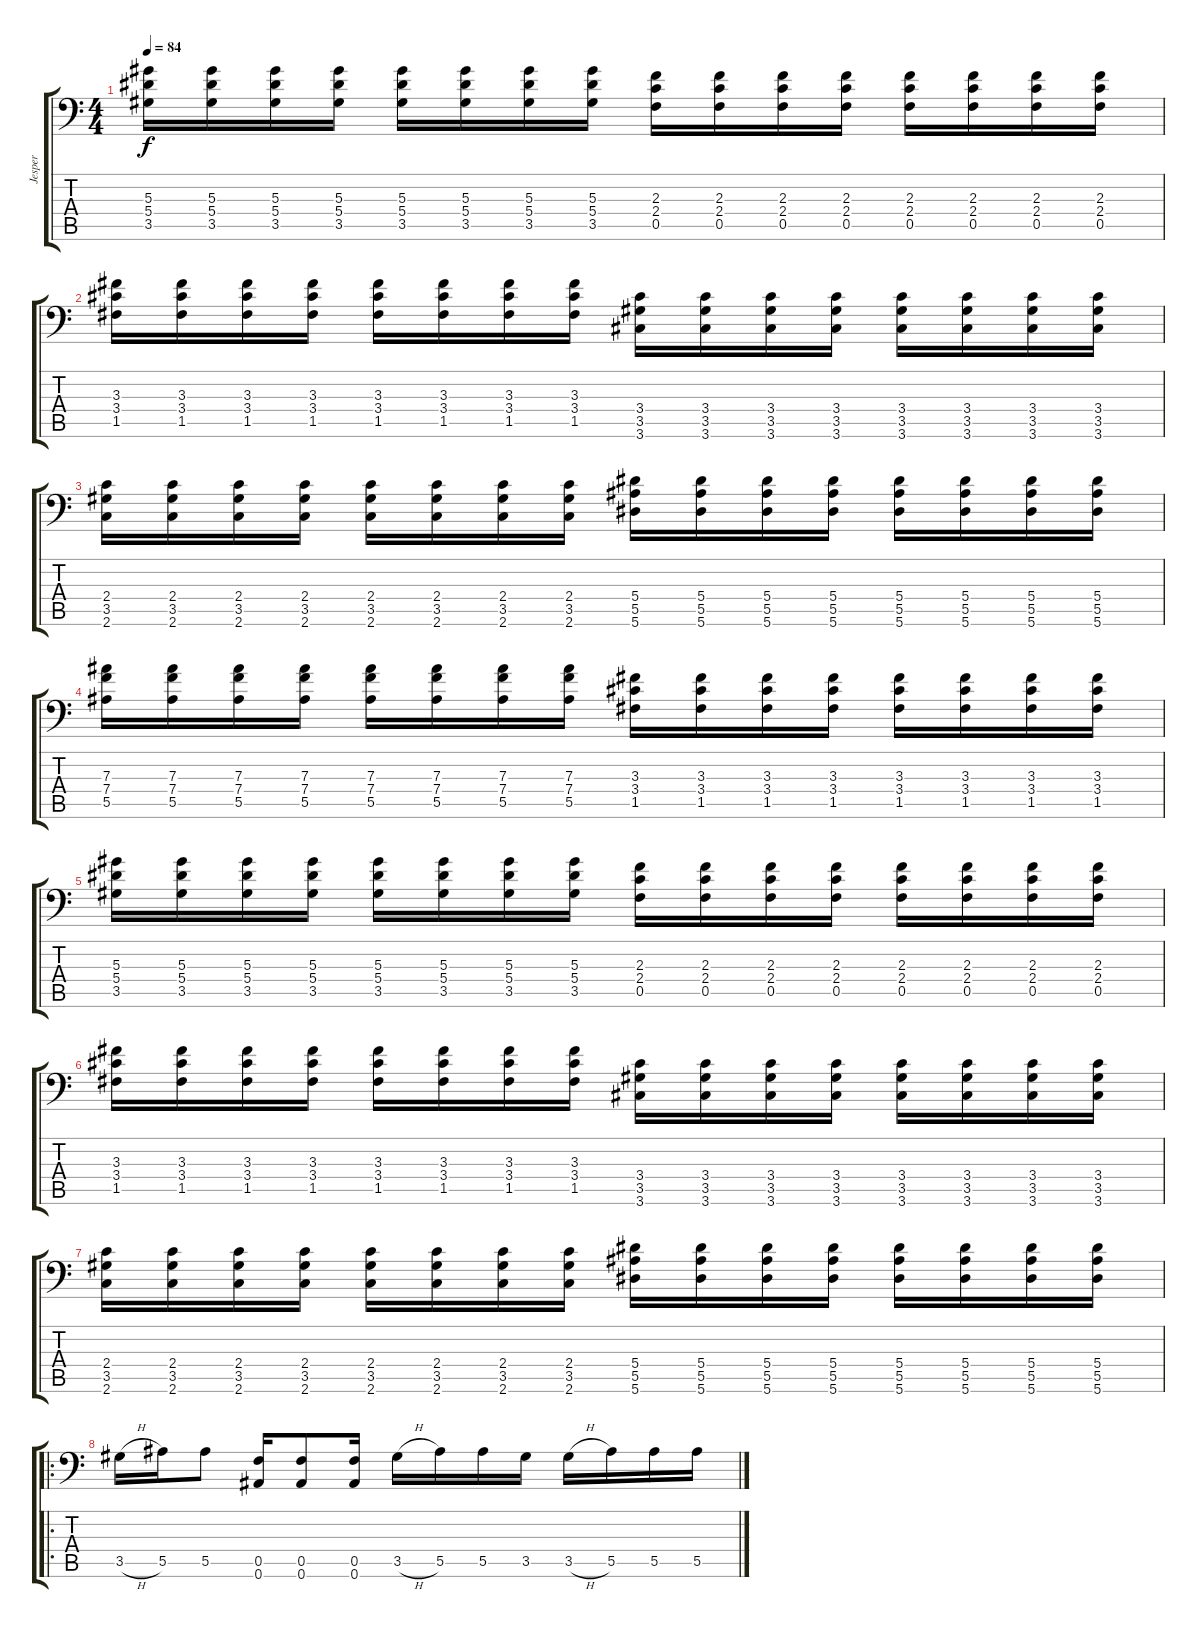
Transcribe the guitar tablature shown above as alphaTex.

\track ("Jesper" "Jesper") {instrument electricguitarclean}
\staff {score tabs}
\tuning (C4 G3 Eb3 Bb2 F2 Bb1) {hide}
\ts (4 4)
\tempo 84
\clef f4
\ks c
(5.3 5.4 3.5).16{dy f} (5.3 5.4 3.5).16 (5.3 5.4 3.5).16 (5.3 5.4 3.5).16 (5.3 5.4 3.5).16 (5.3 5.4 3.5).16 (5.3 5.4 3.5).16 (5.3 5.4 3.5).16 (2.3 2.4 0.5).16 (2.3 2.4 0.5).16 (2.3 2.4 0.5).16 (2.3 2.4 0.5).16 (2.3 2.4 0.5).16 (2.3 2.4 0.5).16 (2.3 2.4 0.5).16 (2.3 2.4 0.5).16 |
(3.3 3.4 1.5).16 (3.3 3.4 1.5).16 (3.3 3.4 1.5).16 (3.3 3.4 1.5).16 (3.3 3.4 1.5).16 (3.3 3.4 1.5).16 (3.3 3.4 1.5).16 (3.3 3.4 1.5).16 (3.4 3.5 3.6).16 (3.4 3.5 3.6).16 (3.4 3.5 3.6).16 (3.4 3.5 3.6).16 (3.4 3.5 3.6).16 (3.4 3.5 3.6).16 (3.4 3.5 3.6).16 (3.4 3.5 3.6).16 |
(2.4 3.5 2.6).16 (2.4 3.5 2.6).16 (2.4 3.5 2.6).16 (2.4 3.5 2.6).16 (2.4 3.5 2.6).16 (2.4 3.5 2.6).16 (2.4 3.5 2.6).16 (2.4 3.5 2.6).16 (5.4 5.5 5.6).16 (5.4 5.5 5.6).16 (5.4 5.5 5.6).16 (5.4 5.5 5.6).16 (5.4 5.5 5.6).16 (5.4 5.5 5.6).16 (5.4 5.5 5.6).16 (5.4 5.5 5.6).16 |
(7.3 7.4 5.5).16{volume 16 instrument distortionguitar} (7.3 7.4 5.5).16 (7.3 7.4 5.5).16 (7.3 7.4 5.5).16 (7.3 7.4 5.5).16 (7.3 7.4 5.5).16 (7.3 7.4 5.5).16 (7.3 7.4 5.5).16 (3.3 3.4 1.5).16 (3.3 3.4 1.5).16 (3.3 3.4 1.5).16 (3.3 3.4 1.5).16 (3.3 3.4 1.5).16 (3.3 3.4 1.5).16 (3.3 3.4 1.5).16 (3.3 3.4 1.5).16 |
(5.3 5.4 3.5).16 (5.3 5.4 3.5).16 (5.3 5.4 3.5).16 (5.3 5.4 3.5).16 (5.3 5.4 3.5).16 (5.3 5.4 3.5).16 (5.3 5.4 3.5).16 (5.3 5.4 3.5).16 (2.3 2.4 0.5).16 (2.3 2.4 0.5).16 (2.3 2.4 0.5).16 (2.3 2.4 0.5).16 (2.3 2.4 0.5).16 (2.3 2.4 0.5).16 (2.3 2.4 0.5).16 (2.3 2.4 0.5).16 |
(3.3 3.4 1.5).16 (3.3 3.4 1.5).16 (3.3 3.4 1.5).16 (3.3 3.4 1.5).16 (3.3 3.4 1.5).16 (3.3 3.4 1.5).16 (3.3 3.4 1.5).16 (3.3 3.4 1.5).16 (3.4 3.5 3.6).16 (3.4 3.5 3.6).16 (3.4 3.5 3.6).16 (3.4 3.5 3.6).16 (3.4 3.5 3.6).16 (3.4 3.5 3.6).16 (3.4 3.5 3.6).16 (3.4 3.5 3.6).16 |
(2.4 3.5 2.6).16 (2.4 3.5 2.6).16 (2.4 3.5 2.6).16 (2.4 3.5 2.6).16 (2.4 3.5 2.6).16 (2.4 3.5 2.6).16 (2.4 3.5 2.6).16 (2.4 3.5 2.6).16 (5.4 5.5 5.6).16 (5.4 5.5 5.6).16 (5.4 5.5 5.6).16 (5.4 5.5 5.6).16 (5.4 5.5 5.6).16 (5.4 5.5 5.6).16 (5.4 5.5 5.6).16 (5.4 5.5 5.6).16 |
\ro
3.5{h}.16{instrument distortionguitar} 5.5.16 5.5.8 (0.5 0.6).16 (0.5 0.6).8 (0.5 0.6).16 3.5{h}.16 5.5.16 5.5.16 3.5.16 3.5{h}.16 5.5.16 5.5.16 5.5.16
